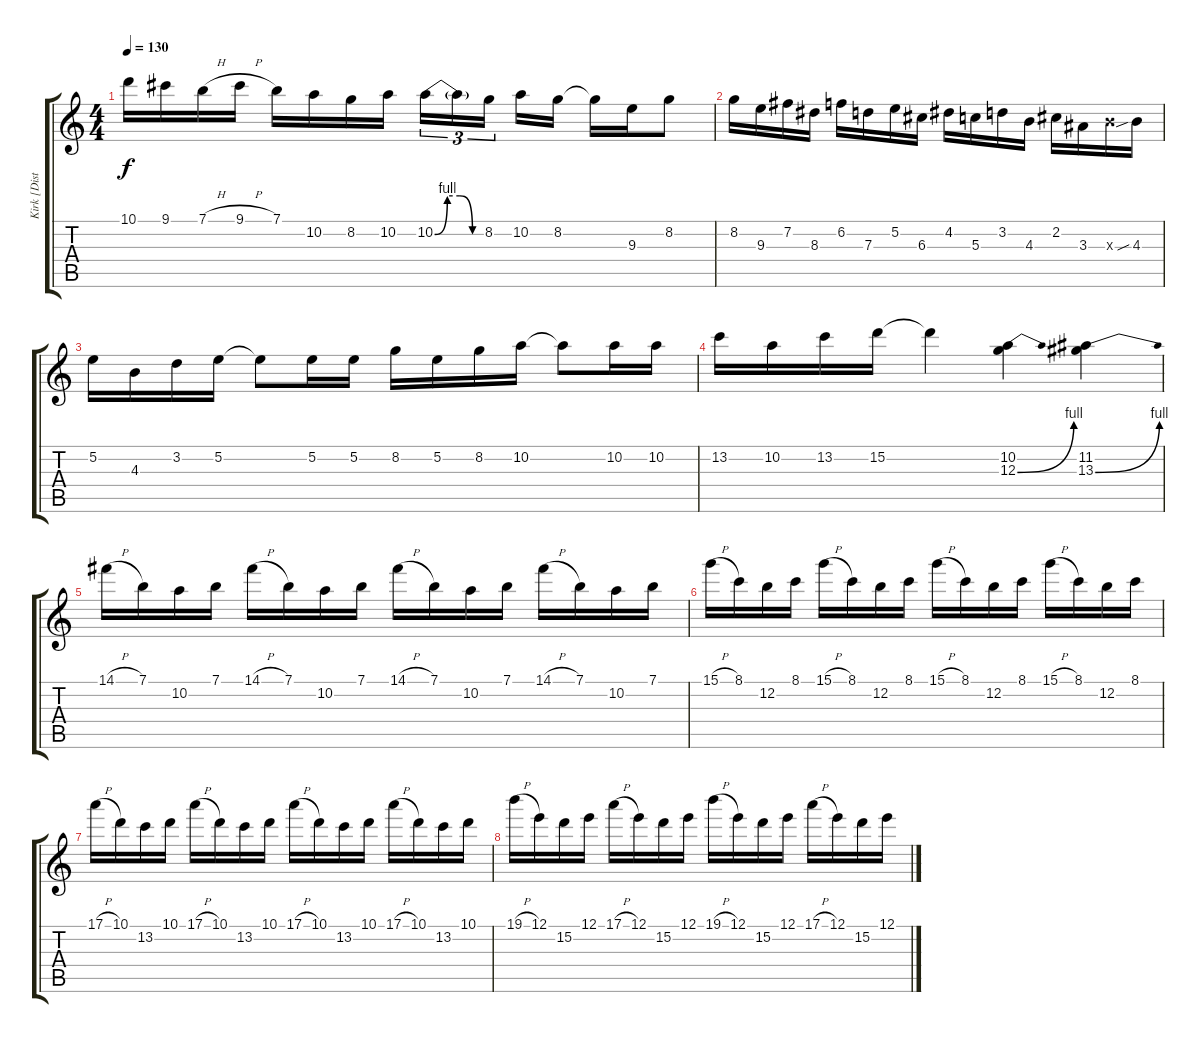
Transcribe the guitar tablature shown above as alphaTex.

\track ("Kirk [Distortion]" "Kirk [Dist") {instrument distortionguitar}
\staff {score tabs}
\tuning (E4 B3 G3 D3 A2 E2) {hide}
\ts (4 4)
\tempo 130
\clef g2
\ks c
10.1.16{dy f} 9.1.16 7.1{h}.16 9.1{h}.16 7.1.16 10.2.16 8.2.16 10.2.16 10.2{be (custom 0 0 15 4 30 4 45 0 60 0)}.16{tu (3 2)} 10.2{t}.16{tu (3 2)} 8.2.16{tu (3 2) beam splitsecondary} 10.2.16 8.2.16 8.2{t}.16 9.3.16 8.2.8 |
8.2.16 9.3.16 7.2.16 8.3.16 6.2.16 7.3.16 5.2.16 6.3.16 4.2.16 5.3.16 3.2.16 4.3.16 2.2.16 3.3.16 4.3{x}.16 4.3{sib}.16 |
5.2.16 4.3.16 3.2.16 5.2.16 5.2{t}.8 5.2.16 5.2.16 8.2.16 5.2.16 8.2.16 10.2.16 10.2{t}.8 10.2.16 10.2.16 |
13.2.16 10.2.16 13.2.16 15.2.16 15.2{t}.4 (10.2 12.3{be (bend 0 0 60 4)}).4 (11.2 13.3{be (bend 0 0 60 4)}).4 |
14.1{h}.16 7.1.16 10.2.16 7.1.16 14.1{h}.16 7.1.16 10.2.16 7.1.16 14.1{h}.16 7.1.16 10.2.16 7.1.16 14.1{h}.16 7.1.16 10.2.16 7.1.16 |
15.1{h}.16 8.1.16 12.2.16 8.1.16 15.1{h}.16 8.1.16 12.2.16 8.1.16 15.1{h}.16 8.1.16 12.2.16 8.1.16 15.1{h}.16 8.1.16 12.2.16 8.1.16 |
17.1{h}.16 10.1.16 13.2.16 10.1.16 17.1{h}.16 10.1.16 13.2.16 10.1.16 17.1{h}.16 10.1.16 13.2.16 10.1.16 17.1{h}.16 10.1.16 13.2.16 10.1.16 |
19.1{h}.16 12.1.16 15.2.16 12.1.16 17.1{h}.16 12.1.16 15.2.16 12.1.16 19.1{h}.16 12.1.16 15.2.16 12.1.16 17.1{h}.16 12.1.16 15.2.16 12.1.16
